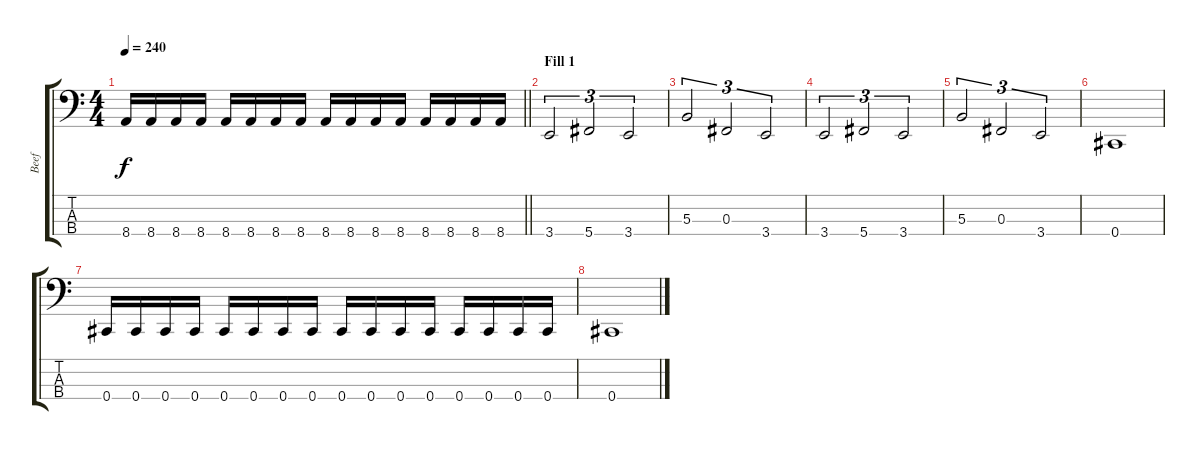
\track ("Beef" "Beef") {instrument electricbassfinger}
\staff {score tabs}
\tuning (E2 B1 Gb1 Db1) {hide}
\ts (4 4)
\tempo 240
\clef f4
\barLineRight lightlight
\ks c
8.4.16{dy f} 8.4.16 8.4.16 8.4.16 8.4.16 8.4.16 8.4.16 8.4.16 8.4.16 8.4.16 8.4.16 8.4.16 8.4.16 8.4.16 8.4.16 8.4.16 |
\section ("" "Fill 1")
3.4.2{tu (3 2)} 5.4.2{tu (3 2)} 3.4.2{tu (3 2)} |
5.3.2{tu (3 2)} 0.3.2{tu (3 2)} 3.4.2{tu (3 2)} |
3.4.2{tu (3 2)} 5.4.2{tu (3 2)} 3.4.2{tu (3 2)} |
5.3.2{tu (3 2)} 0.3.2{tu (3 2)} 3.4.2{tu (3 2)} |
0.4.1 |
0.4.16 0.4.16 0.4.16 0.4.16 0.4.16 0.4.16 0.4.16 0.4.16 0.4.16 0.4.16 0.4.16 0.4.16 0.4.16 0.4.16 0.4.16 0.4.16 |
0.4.1
